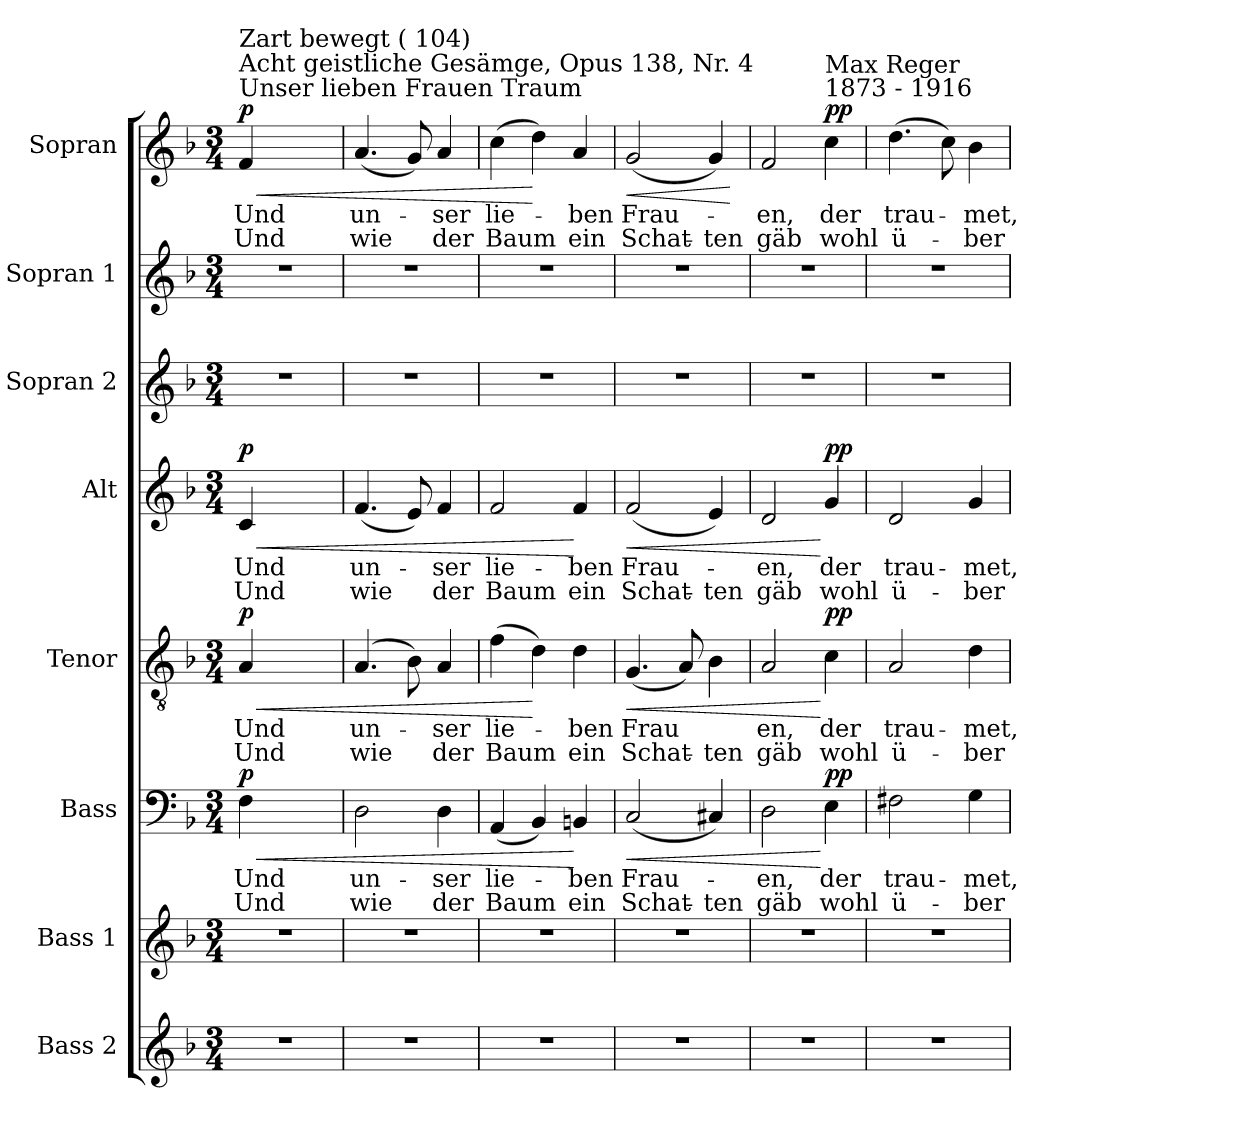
**kern	**kern	**kern	**text	**text	**dynam	**kern	**text	**text	**dynam	**kern	**text	**text	**dynam	**kern	**kern	**kern	**text	**text	**dynam
*part8	*part7	*part6	*part6	*part6	*part6	*part5	*part5	*part5	*part5	*part4	*part4	*part4	*part4	*part3	*part2	*part1	*part1	*part1	*part1
*staff8	*staff7	*staff6	*staff6	*staff6	*staff6	*staff5	*staff5	*staff5	*staff5	*staff4	*staff4	*staff4	*staff4	*staff3	*staff2	*staff1	*staff1	*staff1	*staff1
*I"Bass 2	*I"Bass 1	*I"Bass	*	*	*	*I"Tenor	*	*	*	*I"Alt	*	*	*	*I"Sopran 2	*I"Sopran 1	*I"Sopran	*	*	*
*I'Bass 2	*I'Bass 1	*I'Bass	*	*	*	*I'Tenor	*	*	*	*I'Alt	*	*	*	*I'Sopran 2	*I'Sopran 1	*I'Sopran	*	*	*
*clefG2	*clefG2	*clefF4	*	*	*	*clefGv2	*	*	*	*clefG2	*	*	*	*clefG2	*clefG2	*clefG2	*	*	*
*k[b-]	*k[b-]	*k[b-]	*	*	*	*k[b-]	*	*	*	*k[b-]	*	*	*	*k[b-]	*k[b-]	*k[b-]	*	*	*
*F:	*F:	*F:	*	*	*	*F:	*	*	*	*F:	*	*	*	*F:	*F:	*F:	*	*	*
*M3/4	*M3/4	*M3/4	*	*	*	*M3/4	*	*	*	*M3/4	*	*	*	*M3/4	*M3/4	*M3/4	*	*	*
=	=	=	=	=	=	=	=	=	=	=	=	=	=	=	=	=	=	=	=
!	!	!	!	!	!	!	!	!	!	!	!	!	!	!	!	!LO:TX:a:t=Unser lieben Frauen Traum	!	!	!
!	!	!	!	!	!	!	!	!	!	!	!	!	!	!	!	!LO:TX:a:t=Acht geistliche Gesämge, Opus 138, Nr. 4	!	!	!
!	!	!	!	!	!	!	!	!	!	!	!	!	!	!	!	!LO:TX:a:t=Zart bewegt (   104)	!	!	!
!	!	!	!LO:LY:b	!LO:LY:b	!LO:HP:b	!	!LO:LY:b	!LO:LY:b	!LO:HP:b	!	!LO:LY:b	!LO:LY:b	!LO:HP:b	!	!	!	!LO:LY:b	!LO:LY:b	!LO:HP:b
!	!	!	!	!	!LO:DY:n=1:a	!	!	!	!LO:DY:n=1:a	!	!	!	!LO:DY:n=1:a	!	!	!	!	!	!LO:DY:n=1:a
2.r	2.r	4F\	Und	Und	< p	4A/	Und	Und	< p	4c/	Und	Und	< p	2.r	2.r	4f/	Und	Und	< p
.	.	2ryy	.	.	.	2ryy	.	.	.	2ryy	.	.	.	.	.	2ryy	.	.	.
=1	=1	=1	=1	=1	=1	=1	=1	=1	=1	=1	=1	=1	=1	=1	=1	=1	=1	=1	=1
!	!	!	!LO:LY:b	!LO:LY:b	!	!	!LO:LY:b	!LO:LY:b	!	!	!LO:LY:b	!LO:LY:b	!	!	!	!	!LO:LY:b	!LO:LY:b	!
2.r	2.r	2D\	un-	wie	.	(>4.A/	un-	wie	.	(<4.f/	un-	wie	.	2.r	2.r	(<4.a/	un-	wie	.
.	.	.	.	.	.	8B-\)	.	.	.	8e/)	.	.	.	.	.	8g/)	.	.	.
!	!	!	!LO:LY:b	!LO:LY:b	!	!	!LO:LY:b	!LO:LY:b	!	!	!LO:LY:b	!LO:LY:b	!	!	!	!	!LO:LY:b	!LO:LY:b	!
.	.	4D\	-ser	der	.	4A/	-ser	der	.	4f/	-ser	der	.	.	.	4a/	-ser	der	.
=2	=2	=2	=2	=2	=2	=2	=2	=2	=2	=2	=2	=2	=2	=2	=2	=2	=2	=2	=2
!	!	!	!LO:LY:b	!LO:LY:b	!	!	!LO:LY:b	!LO:LY:b	!	!	!LO:LY:b	!LO:LY:b	!	!	!	!	!LO:LY:b	!LO:LY:b	!
2.r	2.r	(<4AA/	lie-	Baum	.	(>4f\	lie-	Baum	.	2f/	lie-	Baum	.	2.r	2.r	(>4cc\	lie-	Baum	.
.	.	4BB-/)	.	.	.	4d\)	.	.	[	.	.	.	.	.	.	4dd\)	.	.	[
!	!	!	!LO:LY:b	!LO:LY:b	!	!	!LO:LY:b	!LO:LY:b	!	!	!LO:LY:b	!LO:LY:b	!	!	!	!	!LO:LY:b	!LO:LY:b	!
.	.	4BBn/	-ben	ein	[	4d\	-ben	ein	.	4f/	-ben	ein	[	.	.	4a/	-ben	ein	.
=3	=3	=3	=3	=3	=3	=3	=3	=3	=3	=3	=3	=3	=3	=3	=3	=3	=3	=3	=3
!	!	!	!LO:LY:b	!LO:LY:b	!LO:HP:b	!	!LO:LY:b	!LO:LY:b	!LO:HP:b	!	!LO:LY:b	!LO:LY:b	!LO:HP:b	!	!	!	!LO:LY:b	!LO:LY:b	!LO:HP:b
2.r	2.r	(<2C/	Frau-	Schat-	<	(<4.G/	Frau	Schat-	<	(<2f/	Frau-	Schat-	<	2.r	2.r	(<2g/	Frau-	Schat-	<
.	.	.	.	.	.	8A/)	.	.	.	.	.	.	.	.	.	.	.	.	.
!	!	!	!	!LO:LY:b	!	!	!	!LO:LY:b	!	!	!	!LO:LY:b	!	!	!	!	!	!LO:LY:b	!
.	.	4C#X/)	.	-ten	.	4B-\	.	-ten	.	4e/)	.	-ten	.	.	.	4g/)	.	-ten	.
.	.	.	.	.	.	.	.	.	.	.	.	.	.	.	.	.	.	.	[
=4	=4	=4	=4	=4	=4	=4	=4	=4	=4	=4	=4	=4	=4	=4	=4	=4	=4	=4	=4
!	!	!	!LO:LY:b	!LO:LY:b	!	!	!LO:LY:b	!LO:LY:b	!	!	!LO:LY:b	!LO:LY:b	!	!	!	!	!LO:LY:b	!LO:LY:b	!
2.r	2.r	2D\	-en,	gäb	.	2A/	en,	gäb	.	2d/	-en,	gäb	.	2.r	2.r	2f/	-en,	gäb	.
!	!	!	!	!	!	!	!	!	!	!	!	!	!	!	!	!LO:TX:a:t=Max Reger\n1873 - 1916	!	!	!
!	!	!	!LO:LY:b	!LO:LY:b	!LO:DY:n=1:a	!	!LO:LY:b	!LO:LY:b	!LO:DY:n=1:a	!	!LO:LY:b	!LO:LY:b	!LO:DY:n=1:a	!	!	!	!LO:LY:b	!LO:LY:b	!LO:DY:a
.	.	4E\	der	wohl	[ pp	4c\	der	wohl	[ pp	4g/	der	wohl	[ pp	.	.	4cc\	der	wohl	pp
=5	=5	=5	=5	=5	=5	=5	=5	=5	=5	=5	=5	=5	=5	=5	=5	=5	=5	=5	=5
!	!	!	!LO:LY:b	!LO:LY:b	!	!	!LO:LY:b	!LO:LY:b	!	!	!LO:LY:b	!LO:LY:b	!	!	!	!	!LO:LY:b	!LO:LY:b	!
2.r	2.r	2F#X\	trau-	ü-	.	2A/	trau-	ü-	.	2d/	trau-	ü-	.	2.r	2.r	(>4.dd\	trau-	ü-	.
.	.	.	.	.	.	.	.	.	.	.	.	.	.	.	.	8cc\)	.	.	.
!	!	!	!LO:LY:b	!LO:LY:b	!	!	!LO:LY:b	!LO:LY:b	!	!	!LO:LY:b	!LO:LY:b	!	!	!	!	!LO:LY:b	!LO:LY:b	!
.	.	4G\	-met,	-ber	.	4d\	-met,	-ber	.	4g/	-met,	-ber	.	.	.	4b-\	-met,	-ber	.
=	=	=	=	=	=	=	=	=	=	=	=	=	=	=	=	=	=	=	=
*-	*-	*-	*-	*-	*-	*-	*-	*-	*-	*-	*-	*-	*-	*-	*-	*-	*-	*-	*-
